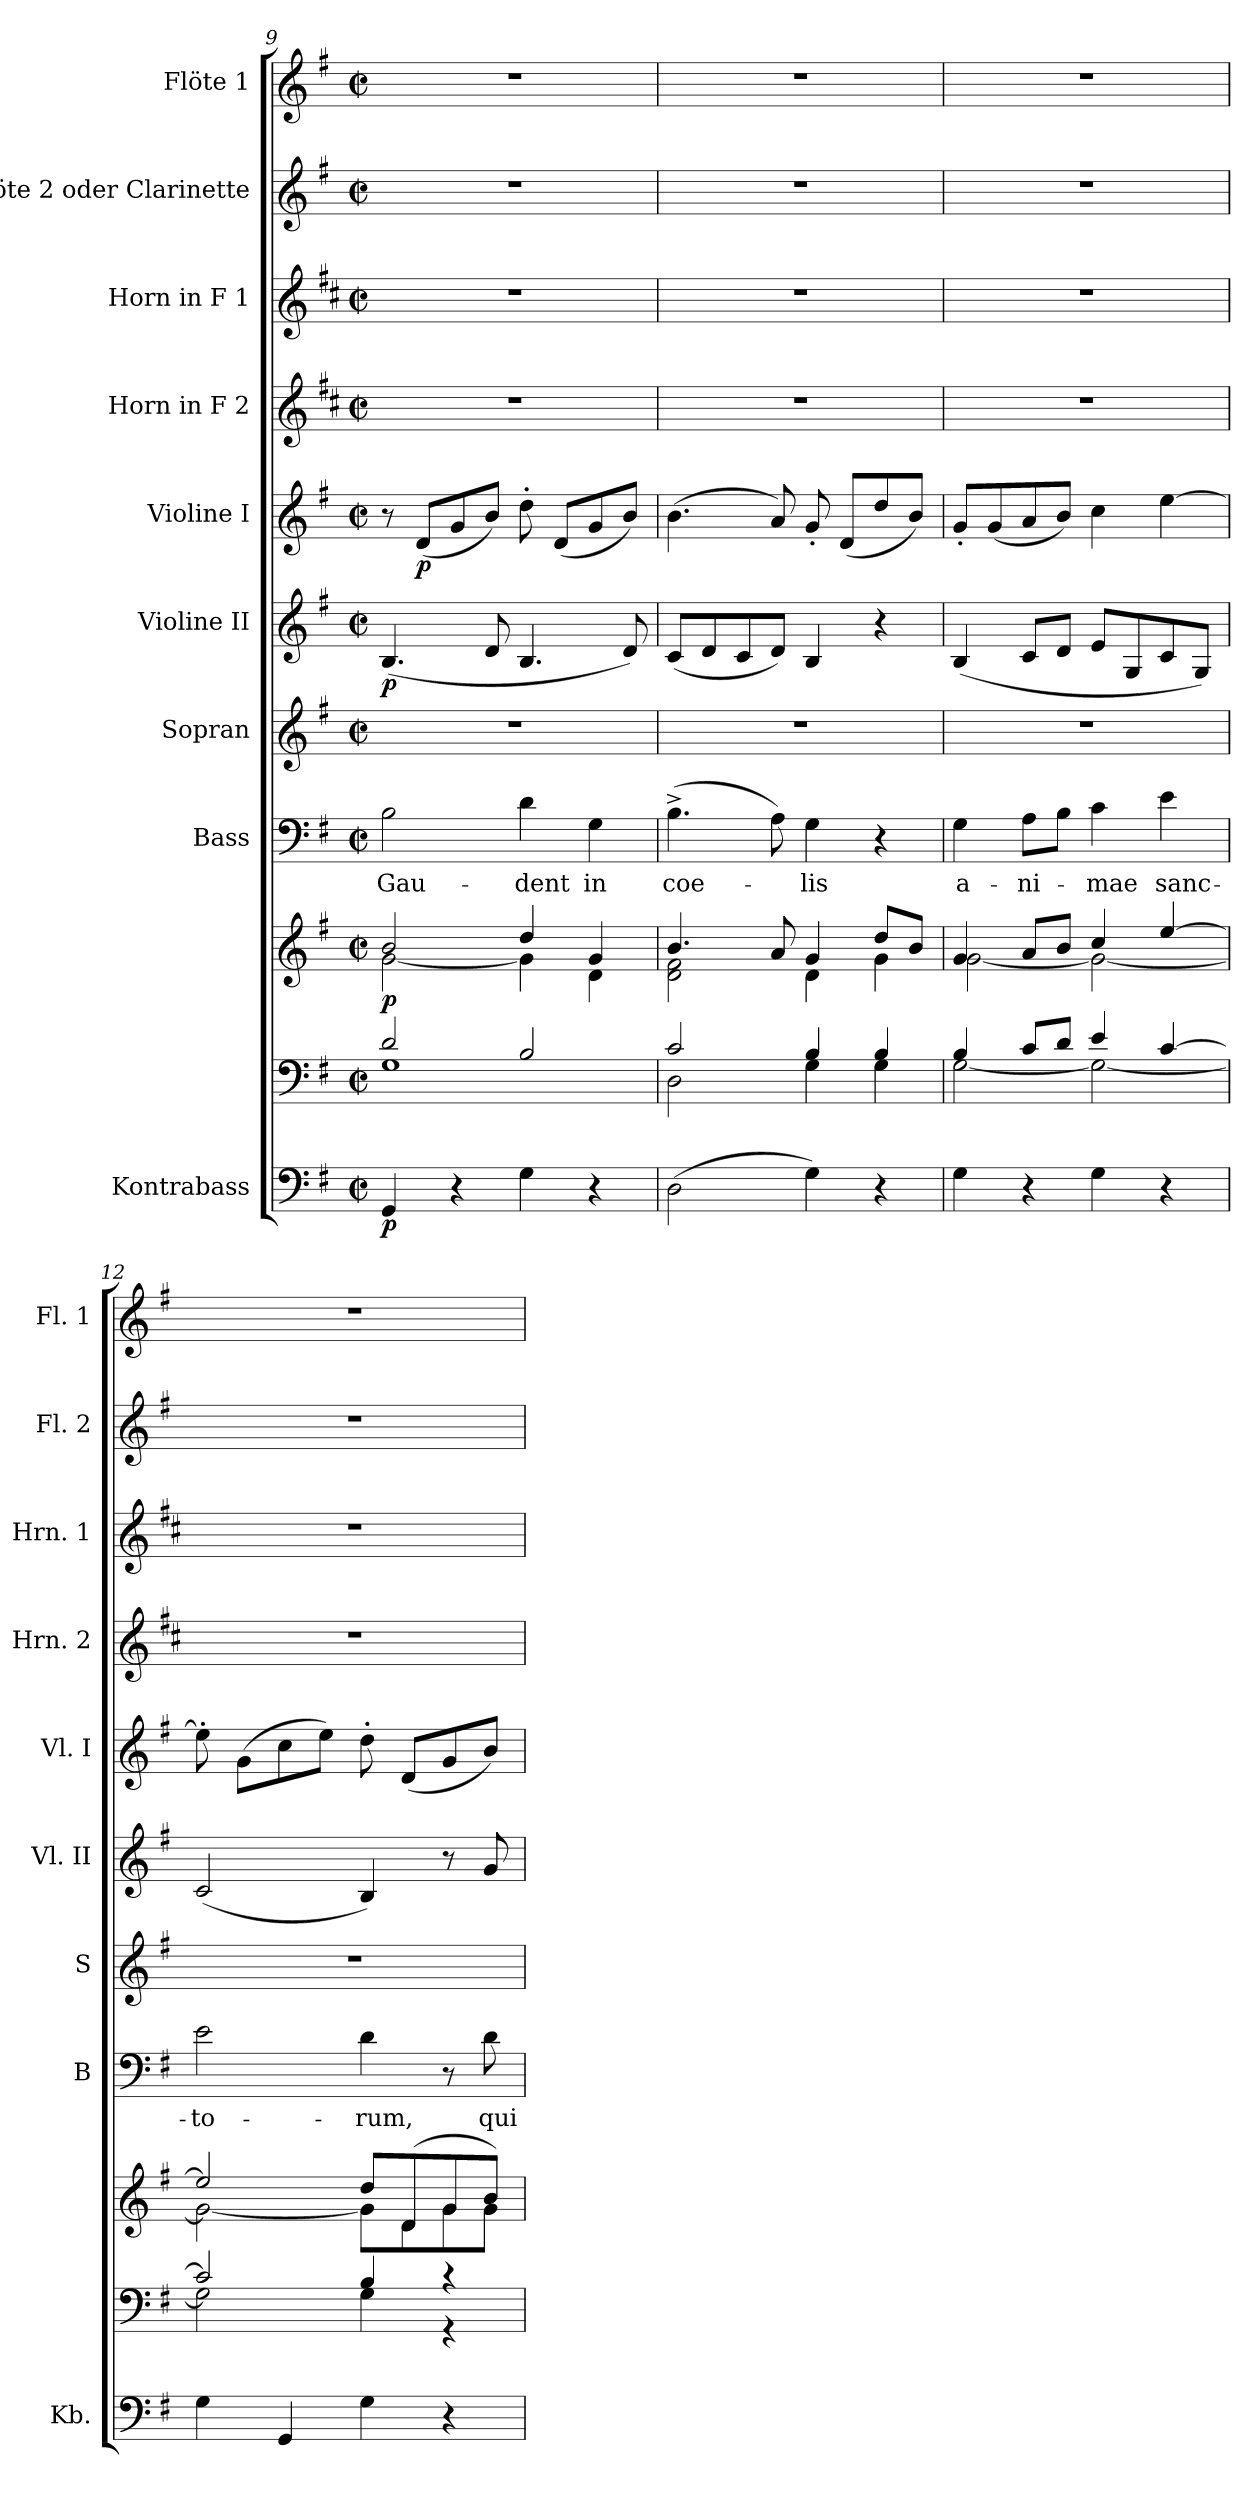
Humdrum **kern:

**kern	**dynam	**kern	**kern	**dynam	**kern	**text	**kern	**kern	**dynam	**kern	**dynam	**kern	**kern	**kern	**kern
*part10	*part10	*part9	*part9	*part9	*part8	*part8	*part7	*part6	*part6	*part5	*part5	*part4	*part3	*part2	*part1
*staff11	*staff11	*staff10	*staff9	*staff9/10	*staff8	*staff8	*staff7	*staff6	*staff6	*staff5	*staff5	*staff4	*staff3	*staff2	*staff1
*I"Kontrabass	*	*	*	*	*I"Bass	*	*I"Sopran	*I"Violine II	*	*I"Violine I	*	*I"Horn in F 2	*I"Horn in F 1	*I"Flöte 2 oder Clarinette	*I"Flöte 1
*I'Kb.	*	*	*	*	*I'B	*	*I'S	*I'Vl. II	*	*I'Vl. I	*	*I'Hrn. 2	*I'Hrn. 1	*I'Fl. 2	*I'Fl. 1
*clefF4	*	*clefF4	*clefG2	*	*clefF4	*	*clefG2	*clefG2	*	*clefG2	*	*clefG2	*clefG2	*clefG2	*clefG2
*ITrd7c12	*	*	*	*	*	*	*	*	*	*	*	*ITrd4c7	*ITrd4c7	*	*
*k[f#]	*	*k[f#]	*k[f#]	*	*k[f#]	*	*k[f#]	*k[f#]	*	*k[f#]	*	*k[f#]	*k[f#]	*k[f#]	*k[f#]
*G:	*	*G:	*G:	*	*G:	*	*G:	*G:	*	*G:	*	*G:	*G:	*G:	*G:
*M2/2	*	*M2/2	*M2/2	*	*M2/2	*	*M2/2	*M2/2	*	*M2/2	*	*M2/2	*M2/2	*M2/2	*M2/2
*met(c|)	*	*met(c|)	*met(c|)	*	*met(c|)	*	*met(c|)	*met(c|)	*	*met(c|)	*	*met(c|)	*met(c|)	*met(c|)	*met(c|)
=9	=9	=9	=9	=9	=9	=9	=9	=9	=9	=9	=9	=9	=9	=9	=9
*	*	*^	*^	*	*	*	*	*	*	*	*	*	*	*	*
!	!LO:DY:b	!	!	!	!	!LO:DY:b	!	!LO:LY:b	!	!	!LO:DY:b	!	!	!	!	!	!
4GGG/	p	2d/	1G	2b/	[<2g\	p	2B\	Gau-	1r	(<4.B/	p	8r	.	1r	1r	1r	1r
!	!	!	!	!	!	!	!	!	!	!	!	!	!LO:DY:b	!	!	!	!
.	.	.	.	.	.	.	.	.	.	.	.	(<8d/L	p	.	.	.	.
4r	.	.	.	.	.	.	.	.	.	.	.	8g/	.	.	.	.	.
.	.	.	.	.	.	.	.	.	.	8d/	.	8b/J)	.	.	.	.	.
!	!	!	!	!	!	!	!	!LO:LY:b	!	!	!	!	!	!	!	!	!
4GG\	.	2B/	.	4dd/	4g\]	.	4d\	-dent	.	4.B/	.	8dd'>\	.	.	.	.	.
.	.	.	.	.	.	.	.	.	.	.	.	(<8d/L	.	.	.	.	.
!	!	!	!	!	!	!	!	!LO:LY:b	!	!	!	!	!	!	!	!	!
4r	.	.	.	4g/	4d\	.	4G\	in	.	.	.	8g/	.	.	.	.	.
.	.	.	.	.	.	.	.	.	.	8d/)	.	8b/J)	.	.	.	.	.
=10	=10	=10	=10	=10	=10	=10	=10	=10	=10	=10	=10	=10	=10	=10	=10	=10	=10
!	!	!	!	!	!	!	!	!LO:LY:b	!	!	!	!	!	!	!	!	!
(>2DD\	.	2c/	2D\	4.b/	2d\ 2f#\	.	(>4.B^>\	coe-	1r	(<8c/L	.	(>4.b\	.	1r	1r	1r	1r
.	.	.	.	.	.	.	.	.	.	8d/	.	.	.	.	.	.	.
.	.	.	.	.	.	.	.	.	.	8c/	.	.	.	.	.	.	.
.	.	.	.	8a/	.	.	8A\)	.	.	8d/J)	.	8a/)	.	.	.	.	.
!	!	!	!	!	!	!	!	!LO:LY:b	!	!	!	!	!	!	!	!	!
4GG\)	.	4B/	4G\	4g/	4d\	.	4G\	-lis	.	4B/	.	8g'</	.	.	.	.	.
.	.	.	.	.	.	.	.	.	.	.	.	(<8d/L	.	.	.	.	.
4r	.	4B/	4G\	8dd/L	4g\	.	4r	.	.	4r	.	8dd/	.	.	.	.	.
.	.	.	.	8b/J	.	.	.	.	.	.	.	8b/J)	.	.	.	.	.
!!LO:PB:g=z
=11	=11	=11	=11	=11	=11	=11	=11	=11	=11	=11	=11	=11	=11	=11	=11	=11	=11
!	!	!	!	!	!	!	!	!LO:LY:b	!	!	!	!	!	!	!	!	!
4GG\	.	4B/	[<2G\	4g/	[<2g\	.	4G\	a-	1r	(<4B/	.	8g'</L	.	1r	1r	1r	1r
.	.	.	.	.	.	.	.	.	.	.	.	(<8g/	.	.	.	.	.
!	!	!	!	!	!	!	!	!LO:LY:b	!	!	!	!	!	!	!	!	!
4r	.	8c/L	.	8a/L	.	.	8A\L	-ni-	.	8c/L	.	8a/	.	.	.	.	.
.	.	8d/J	.	8b/J	.	.	8B\J	.	.	8d/J	.	8b/J)	.	.	.	.	.
!	!	!	!	!	!	!	!	!LO:LY:b	!	!	!	!	!	!	!	!	!
4GG\	.	4e/	2G\_	4cc/	2g\_	.	4c\	-mae	.	8e/L	.	4cc\	.	.	.	.	.
.	.	.	.	.	.	.	.	.	.	8G/	.	.	.	.	.	.	.
!	!	!	!	!	!	!	!	!LO:LY:b	!	!	!	!	!	!	!	!	!
4r	.	[>4c/	.	[>4ee/	.	.	4e\	sanc-	.	8c/	.	[4ee\	.	.	.	.	.
.	.	.	.	.	.	.	.	.	.	8G/J)	.	.	.	.	.	.	.
=12	=12	=12	=12	=12	=12	=12	=12	=12	=12	=12	=12	=12	=12	=12	=12	=12	=12
!	!	!	!	!	!	!	!	!LO:LY:b	!	!	!	!	!	!	!	!	!
4GG\	.	2c/]	2G\]	2ee/]	2g\_	.	2e\	-to-	1r	(<2c/	.	8ee'>\]	.	1r	1r	1r	1r
.	.	.	.	.	.	.	.	.	.	.	.	(>8g\L	.	.	.	.	.
4GGG/	.	.	.	.	.	.	.	.	.	.	.	8cc\	.	.	.	.	.
.	.	.	.	.	.	.	.	.	.	.	.	8ee\J)	.	.	.	.	.
!	!	!	!	!	!	!	!	!LO:LY:b	!	!	!	!	!	!	!	!	!
4GG\	.	4B/	4G\	8dd/L	8g\L]	.	4d\	-rum,	.	4B/)	.	8dd'>\	.	.	.	.	.
.	.	.	.	(>8d/	8d\	.	.	.	.	.	.	(<8d/L	.	.	.	.	.
4r	.	4r	4r	8g/	8g\	.	8r	.	.	8r	.	8g/	.	.	.	.	.
!	!	!	!	!	!	!	!	!LO:LY:b	!	!	!	!	!	!	!	!	!
.	.	.	.	8b/J)	8g\J	.	8d\	qui	.	8g/	.	8b/J)	.	.	.	.	.
*	*	*v	*v	*	*	*	*	*	*	*	*	*	*	*	*	*	*
*	*	*	*v	*v	*	*	*	*	*	*	*	*	*	*	*	*
=	=	=	=	=	=	=	=	=	=	=	=	=	=	=	=
*-	*-	*-	*-	*-	*-	*-	*-	*-	*-	*-	*-	*-	*-	*-	*-
